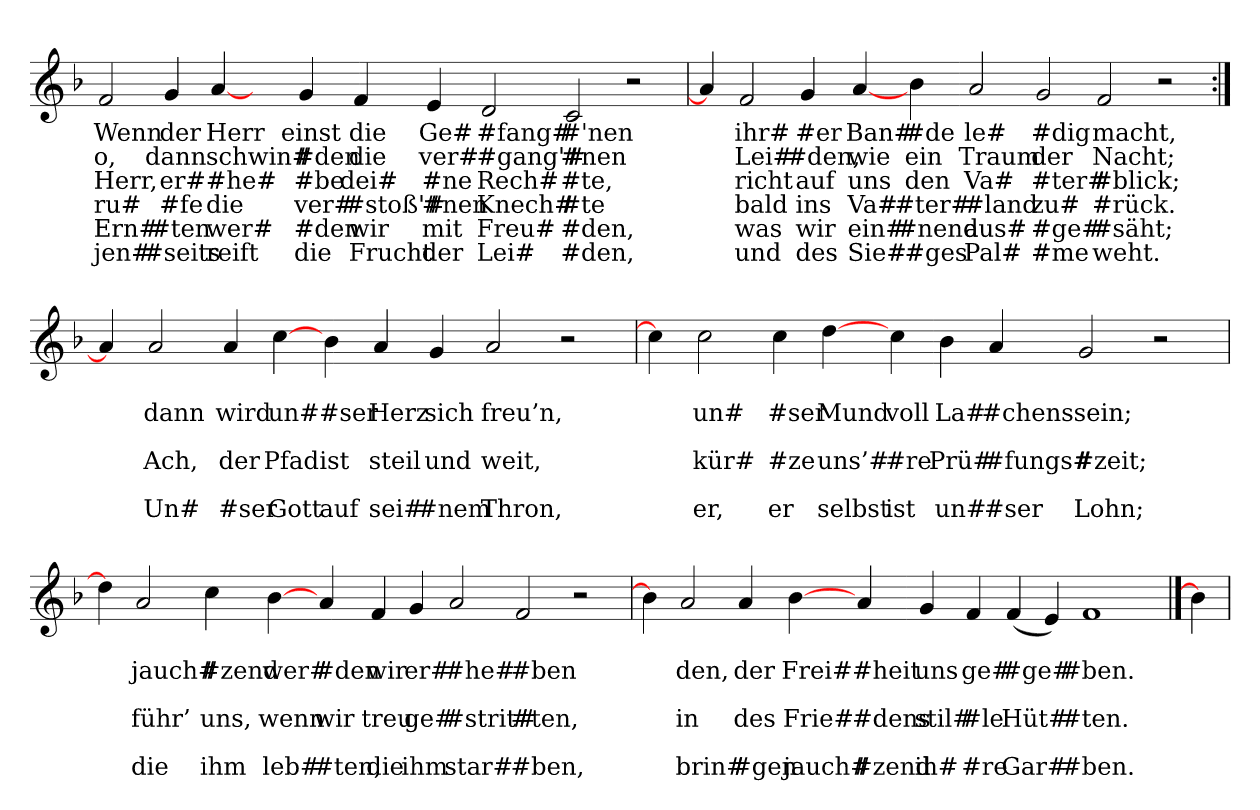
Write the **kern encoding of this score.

**kern	**text	**text	**text	**text	**text	**text
*part1	*part1	*part1	*part1	*part1	*part1	*part1
*staff1	*staff1	*staff1	*staff1	*staff1	*staff1	*staff1
*clefG2	*	*	*	*	*	*
*k[b-]	*	*	*	*	*	*
=	=	=	=	=	=	=
2f	Wenn	o,	Herr,	ru#	Ern#	jen#
4g	der	dann	er#	#fe	#ten	#seits
[4a	Herr	schwin#	#he#	die	wer#	reift
4ryy	.	.	.	.	.	.
4g	einst	#den	#be	ver#	#den	die
4f	die	die	dei#	#stoß'#	wir	Frucht
4e	Ge#	ver#	#ne	#nen	mit	der
2d	#fang#	#gang'#	Rech#	Knech#	Freu#	Lei#
2c	#'nen	#nen	#te,	#te	#den,	#den,
2r	.	.	.	.	.	.
=	=	=	=	=	=	=
4a]	.	.	.	.	.	.
2f	ihr#	Lei#	richt	bald	was	und
4g	#er	#den,	auf	ins	wir	des
[4a	Ban#	wie	uns	Va#	ein#	Sie#
4b-	#de	ein	den	#ter#	#nend	#ges
2a	le#	Traum	Va#	#land	aus#	Pal#
2g	#dig	der	#ter#	zu#	#ge#	#me
2f	macht,	Nacht;	#blick;	#rück.	#säht;	weht.
2r	.	.	.	.	.	.
=:|!	=:|!	=:|!	=:|!	=:|!	=:|!	=:|!
4a]	.	.	.	.	.	.
2a	.	dann	.	Ach,	.	Un#
4a	.	wird	.	der	.	#ser
[4cc	.	un#	.	Pfad	.	Gott
4b-	.	#ser	.	ist	.	auf
4a	.	Herz	.	steil	.	sei#
4g	.	sich	.	und	.	#nem
2a	.	freu’n,	.	weit,	.	Thron,
2r	.	.	.	.	.	.
=	=	=	=	=	=	=
4cc]	.	.	.	.	.	.
2cc	.	un#	.	kür#	.	er,
4cc	.	#ser	.	#ze	.	er
[4dd	.	Mund	.	uns’#	.	selbst
4cc	.	voll	.	#re	.	ist
4b-	.	La#	.	Prü#	.	un#
4a	.	#chens	.	#fungs#	.	#ser
2g	.	sein;	.	#zeit;	.	Lohn;
2r	.	.	.	.	.	.
=	=	=	=	=	=	=
4dd]	.	.	.	.	.	.
2a	.	jauch#	.	führ’	.	die
4cc	.	#zend	.	uns,	.	ihm
[4b-	.	wer#	.	wenn	.	leb#
4a	.	#den	.	wir	.	#ten,
4f	.	wir	.	treu	.	die
4g	.	er#	.	ge#	.	ihm
2a	.	#he#	.	#strit#	.	star#
2f	.	#ben	.	#ten,	.	#ben,
2r	.	.	.	.	.	.
=	=	=	=	=	=	=
4b-]	.	.	.	.	.	.
2a	.	den,	.	in	.	brin#
4a	.	der	.	des	.	#gen
[4b-	.	Frei#	.	Frie#	.	jauch#
4a	.	#heit	.	#dens	.	#zend
4g	.	uns	.	stil#	.	ih#
4f	.	ge#	.	#le	.	#re
(4f	.	#ge#	.	Hüt#	.	Gar#
4e)	.	.	.	.	.	.
1f	.	#ben.	.	#ten.	.	#ben.
==1	==1	==1	==1	==1	==1	==1
4b-]	.	.	.	.	.	.
=	=	=	=	=	=	=
*-	*-	*-	*-	*-	*-	*-
